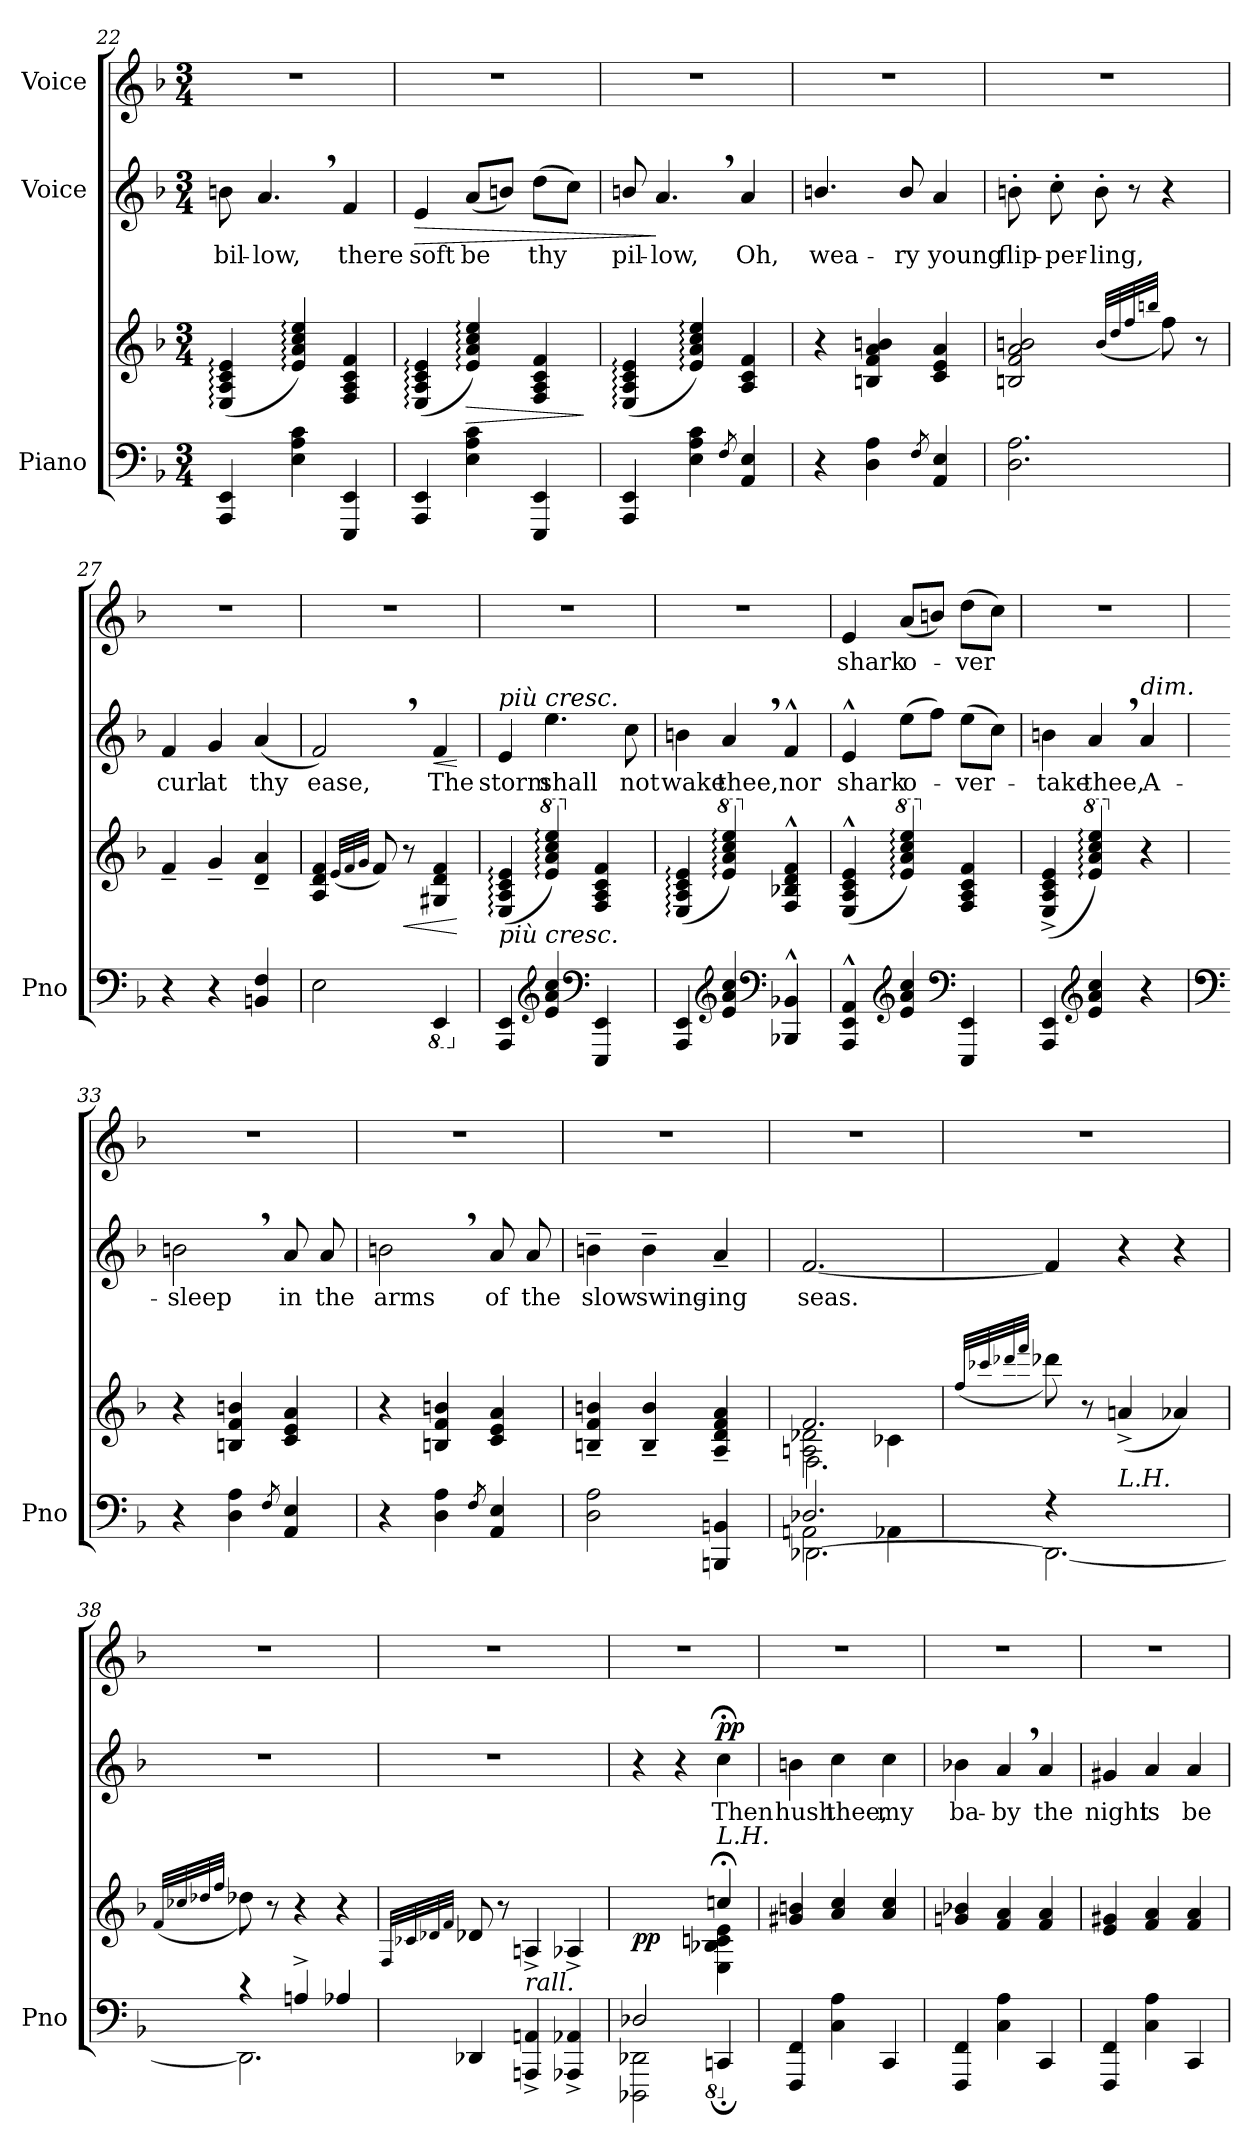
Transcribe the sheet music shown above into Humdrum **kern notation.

**kern	**kern	**dynam	**kern	**text	**dynam	**kern	**text
*part3	*part3	*part3	*part2	*part2	*part2	*part1	*part1
*staff4	*staff3	*staff3/4	*staff2	*staff2	*staff2	*staff1	*staff1
*I"Piano	*	*	*I"Voice	*	*	*I"Voice	*
*I'Pno	*	*	*	*	*	*	*
!!LO:LB:g=z
*clefF4	*clefG2	*	*clefG2	*	*	*clefG2	*
*k[b-]	*k[b-]	*	*k[b-]	*	*	*k[b-]	*
*M3/4	*M3/4	*	*M3/4	*	*	*M3/4	*
=22	=22	=22	=22	=22	=22	=22	=22
!	!	!	!	!LO:LY:b	!	!	!
4AAA/ 4EE/	(>4E/: 4A/: 4c/: 4e/:	.	8bn\	bil-	.	2.r	.
!	!	!	!	!LO:LY:b	!	!	!
.	.	.	4.a,/	-low,	.	.	.
4E\ 4A\ 4c\	4e/: 4a/: 4cc/: 4ee/:)	.	.	.	.	.	.
!	!	!	!	!LO:LY:b	!	!	!
4EEE/ 4EE/	4F/ 4A/ 4c/ 4f/	.	4f/	there	.	.	.
=23	=23	=23	=23	=23	=23	=23	=23
!	!	!	!	!LO:LY:b	!LO:HP:b	!	!
4AAA/ 4EE/	(>4E/: 4A/: 4c/: 4e/:	.	4e/	soft	>	2.r	.
!	!	!LO:HP:b	!	!LO:LY:b	!	!	!
4E\ 4A\ 4c\	4e/: 4a/: 4cc/: 4ee/:)	>	(<8a/L	be	.	.	.
.	.	.	8bn/J)	.	.	.	.
!	!	!	!	!LO:LY:b	!	!	!
4EEE/ 4EE/	4F/ 4A/ 4c/ 4f/	.	(>8dd\L	thy	.	.	.
.	.	.	8cc\J)	.	.	.	.
.	.	]	.	.	.	.	.
=24	=24	=24	=24	=24	=24	=24	=24
!	!	!	!	!LO:LY:b	!	!	!
4AAA/ 4EE/	(>4E/: 4A/: 4c/: 4e/:	.	8bn/	pil-	.	2.r	.
!	!	!	!	!LO:LY:b	!	!	!
.	.	.	4.a,/	-low,	]	.	.
4E\ 4A\ 4c\	4e/: 4a/: 4cc/: 4ee/:)	.	.	.	.	.	.
8qF/	.	.	.	.	.	.	.
!	!	!	!	!LO:LY:b	!	!	!
4AA/ 4E/	4A/ 4c/ 4f/	.	4a/	Oh,	.	.	.
=25	=25	=25	=25	=25	=25	=25	=25
!	!	!	!	!LO:LY:b	!	!	!
4r	4r	.	4.bn/	wea-	.	2.r	.
4D\ 4A\	4Bn/ 4f/ 4a/ 4bn/	.	.	.	.	.	.
!	!	!	!	!LO:LY:b	!	!	!
.	.	.	8b/	-ry	.	.	.
8qF/	.	.	.	.	.	.	.
!	!	!	!	!LO:LY:b	!	!	!
4AA/ 4E/	4c/ 4e/ 4a/	.	4a/	young	.	.	.
!!LO:LB:g=z
=26	=26	=26	=26	=26	=26	=26	=26
!	!	!	!	!LO:LY:b	!	!	!
2.D\ 2.A\	2Bn/ 2f/ 2a/ 2bn/	.	8bn'\	flip-	.	2.r	.
!	!	!	!	!LO:LY:b	!	!	!
.	.	.	8cc'\	-per-	.	.	.
!	!	!	!	!LO:LY:b	!	!	!
.	.	.	8b'\	-ling,	.	.	.
.	.	.	8r	.	.	.	.
.	(<32qb/LLL	.	.	.	.	.	.
.	32qdd/	.	.	.	.	.	.
.	32qff/	.	.	.	.	.	.
.	32qbbn/JJJ	.	.	.	.	.	.
.	8ff\)	.	4r	.	.	.	.
.	8r	.	.	.	.	.	.
=27	=27	=27	=27	=27	=27	=27	=27
!	!	!	!	!LO:LY:b	!	!	!
4r	4f~/	.	4f/	curl	.	2.r	.
!	!	!	!	!LO:LY:b	!	!	!
4r	4g~/	.	4g/	at	.	.	.
!	!	!	!	!LO:LY:b	!	!	!
4BBn/ 4F/	4d/~ 4a/~	.	(>4a/	thy	.	.	.
=28	=28	=28	=28	=28	=28	=28	=28
!	!	!	!	!LO:LY:b	!	!	!
2E\	4A/ 4d/ 4f/	.	2f,/)	ease,	.	2.r	.
.	(<32qe/LLL	.	.	.	.	.	.
.	32qf/	.	.	.	.	.	.
.	32qg/JJJ	.	.	.	.	.	.
.	8f/)	.	.	.	.	.	.
!	!	!LO:HP:b	!	!	!	!	!
.	8r	<	.	.	.	.	.
*8ba	*	*	*	*	*	*	*
!	!	!	!	!LO:LY:b	!LO:HP:b	!	!
4EEE/	4G#X/ 4d/ 4f/	.	4f/	The	<	.	.
.	.	[	.	.	[	.	.
=29	=29	=29	=29	=29	=29	=29	=29
*X8ba	*	*	*	*	*	*	*
!	!	!	!LO:TX:a:i:t=più cresc.	!	!	!	!
!	!LO:TX:b:i:t=più  cresc.	!	!	!	!	!	!
!	!	!	!	!LO:LY:b	!	!	!
4AAA/ 4EE/	(>4E/: 4A/: 4c/: 4e/:	.	4e/	storm	.	2.r	.
*clefG2	*	*	*	*	*	*	*
*	*8va	*	*	*	*	*	*
!	!	!	!	!LO:LY:b	!	!	!
4e/ 4a/ 4cc/	4ee/: 4aa/: 4ccc/: 4eee/:)	.	4.ee\	shall	.	.	.
*clefF4	*	*	*	*	*	*	*
*	*X8va	*	*	*	*	*	*
4EEE/ 4EE/	4F/ 4A/ 4c/ 4f/	.	.	.	.	.	.
!	!	!	!	!LO:LY:b	!	!	!
.	.	.	8cc\	not	.	.	.
=30	=30	=30	=30	=30	=30	=30	=30
!	!	!	!	!LO:LY:b	!	!	!
4AAA/ 4EE/	(>4E/: 4A/: 4c/: 4e/:	.	4bn\	wake	.	2.r	.
*clefG2	*	*	*	*	*	*	*
*	*8va	*	*	*	*	*	*
!	!	!	!	!LO:LY:b	!	!	!
4e/ 4a/ 4cc/	4ee/: 4aa/: 4ccc/: 4eee/:)	.	4a,/	thee,	.	.	.
*clefF4	*	*	*	*	*	*	*
*	*X8va	*	*	*	*	*	*
!	!	!	!	!LO:LY:b	!	!	!
4BBB-X/^^ 4BB-X/^^	4F/^^ 4B-X/^^ 4d/^^ 4f/^^	.	4f^^/	nor	.	.	.
!!LO:PB:g=z
=31	=31	=31	=31	=31	=31	=31	=31
!	!	!	!	!LO:LY:b	!	!	!LO:LY:b
4AAA/^^ 4EE/^^ 4AA/^^	(>4E/^^ 4A/^^ 4c/^^ 4e/^^	.	4e^^/	shark	.	4e/	shark
*clefG2	*	*	*	*	*	*	*
*	*8va	*	*	*	*	*	*
!	!	!	!	!LO:LY:b	!	!	!LO:LY:b
4e/ 4a/ 4cc/	4ee/: 4aa/: 4ccc/: 4eee/:)	.	(>8ee\L	o-	.	(<8a/L	o-
.	.	.	8ff\J)	.	.	8bn/J)	.
*clefF4	*	*	*	*	*	*	*
*	*X8va	*	*	*	*	*	*
!	!	!	!	!LO:LY:b	!	!	!LO:LY:b
4EEE/ 4EE/	4F/ 4A/ 4c/ 4f/	.	(>8ee\L	-ver-	.	(>8dd\L	-ver
.	.	.	8cc\J)	.	.	8cc\J)	.
=32	=32	=32	=32	=32	=32	=32	=32
!	!	!	!	!LO:LY:b	!	!	!
4AAA/ 4EE/	(>4E/^ 4A/^ 4c/^ 4e/^	.	4bn\	-take	.	2.r	.
*clefG2	*	*	*	*	*	*	*
*	*8va	*	*	*	*	*	*
!	!	!	!	!LO:LY:b	!	!	!
4e/ 4a/ 4cc/	4ee/: 4aa/: 4ccc/: 4eee/:)	.	4a,/	thee,	.	.	.
*	*X8va	*	*	*	*	*	*
!	!	!	!LO:TX:a:i:t=dim.	!	!	!	!
!	!	!	!	!LO:LY:b	!	!	!
4r	4r	.	4a/	A-	.	.	.
=33	=33	=33	=33	=33	=33	=33	=33
*clefF4	*	*	*	*	*	*	*
!	!	!	!	!LO:LY:b	!	!	!
4r	4r	.	2bn,\	-sleep	.	2.r	.
4D\ 4A\	4Bn/ 4f/ 4bn/	.	.	.	.	.	.
8qF/	.	.	.	.	.	.	.
!	!	!	!	!LO:LY:b	!	!	!
4AA/ 4E/	4c/ 4e/ 4a/	.	8a/	in	.	.	.
!	!	!	!	!LO:LY:b	!	!	!
.	.	.	8a/	the	.	.	.
=34	=34	=34	=34	=34	=34	=34	=34
!	!	!	!	!LO:LY:b	!	!	!
4r	4r	.	2bn,\	arms	.	2.r	.
4D\ 4A\	4Bn/ 4f/ 4bn/	.	.	.	.	.	.
8qF/	.	.	.	.	.	.	.
!	!	!	!	!LO:LY:b	!	!	!
4AA/ 4E/	4c/ 4e/ 4a/	.	8a/	of	.	.	.
!	!	!	!	!LO:LY:b	!	!	!
.	.	.	8a/	the	.	.	.
!!LO:LB:g=z
=35	=35	=35	=35	=35	=35	=35	=35
!	!	!	!	!LO:LY:b	!	!	!
2D\ 2A\	4Bn/~ 4f/~ 4bn/~	.	4bn~\	slow	.	2.r	.
!	!	!	!	!LO:LY:b	!	!	!
.	4B/~ 4b/~	.	4b~\	swing-	.	.	.
!	!	!	!	!LO:LY:b	!	!	!
4BBBn/ 4BBn/	4A/~ 4d/~ 4f/~ 4a/~	.	4a~/	-ing	.	.	.
=36	=36	=36	=36	=36	=36	=36	=36
*^	*^	*	*	*	*	*	*
*	*^	*	*^	*	*	*	*	*	*
!	!	!	!	!	!	!	!	!LO:LY:b	!	!	!
2.D-X/	2AAn\	[2.DD-X\	2.f/	2An\ 2d-X\	2.F\	.	[2.f/	seas.	.	2.r	.
.	4AA-X\	.	.	4c-X\	.	.	.	.	.	.	.
*v	*v	*v	*	*	*	*	*	*	*	*	*
*	*v	*v	*v	*	*	*	*	*	*
=37	=37	=37	=37	=37	=37	=37	=37
.	(<32qff/LLL	.	.	.	.	.	.
.	32qccc-X/	.	.	.	.	.	.
.	32qddd-X/	.	.	.	.	.	.
.	32qfff/JJJ	.	.	.	.	.	.
*^	*^	*	*	*	*	*	*
4r	2.DD-\_	8ddd-\)	4ryy	.	4f/]	.	.	2.r	.
.	.	8r	.	.	.	.	.	.	.
!LO:TX:a:i:t=L.H.	!	!	!	!	!	!	!	!	!
2ryy	.	4raayy	(>4an^/	.	4r	.	.	.	.
.	.	4ryy	4a-X/)	.	4r	.	.	.	.
*	*	*v	*v	*	*	*	*	*	*
=38	=38	=38	=38	=38	=38	=38	=38	=38
.	.	(<32qf/LLL	.	.	.	.	.	.
.	.	32qcc-X/	.	.	.	.	.	.
.	.	32qdd-X/	.	.	.	.	.	.
.	.	32qff/JJJ	.	.	.	.	.	.
4r	2.DD-\]	8dd-\)	.	2.r	.	.	2.r	.
.	.	8r	.	.	.	.	.	.
4An^/	.	4r	.	.	.	.	.	.
4A-X/	.	4r	.	.	.	.	.	.
*v	*v	*	*	*	*	*	*	*
!!LO:LB:g=z
=39	=39	=39	=39	=39	=39	=39	=39
.	32qF/LLL	.	.	.	.	.	.
.	32qc-X/	.	.	.	.	.	.
.	32qd-X/	.	.	.	.	.	.
.	32qf/JJJ	.	.	.	.	.	.
4DD-X/	8d-/	.	2.r	.	.	2.r	.
.	8r	.	.	.	.	.	.
!LO:TX:a:i:t=rall.	!	!	!	!	!	!	!
4AAAn/^ 4AAn/^	4An^/	.	.	.	.	.	.
4AAA-X/^ 4AA-X/^	4A-X^/	.	.	.	.	.	.
=40	=40	=40	=40	=40	=40	=40	=40
*^	*^	*	*	*	*	*	*
!	!	!	!	!LO:DY:b	!	!	!	!	!
2D-X/	2DDD-X\ 2DD-X\	2ryy	2ryy	pp	4r	.	.	2.r	.
.	.	.	.	.	4r	.	.	.	.
*8ba	*	*	*	*	*	*	*	*	*
!	!	!LO:TX:a:i:t=L.H.	!	!	!	!	!	!	!
!	!	!	!	!	!	!LO:LY:b	!LO:DY:a	!	!
4ryy	4CCCn;</	4ccn;<:/	4E\ 4B-X\ 4cn\ 4e\	.	4cc;<\	Then	pp	.	.
*v	*v	*	*	*	*	*	*	*	*
*	*v	*v	*	*	*	*	*	*
=41	=41	=41	=41	=41	=41	=41	=41
*X8ba	*	*	*	*	*	*	*
*^	*^	*	*	*	*	*	*
!LO:TX:a:i:t=a tempo	!	!	!	!	!	!	!	!	!
!	!	!	!	!	!	!LO:LY:b	!	!	!
*v	*v	*	*	*	*	*	*	*	*
*	*v	*v	*	*	*	*	*	*
4FFF/ 4FF/	4g#X/ 4bn/	.	4bn\	hush	.	2.r	.
!	!	!	!	!LO:LY:b	!	!	!
4C\ 4A\	4a/ 4cc/	.	4cc\	thee,	.	.	.
!	!	!	!	!LO:LY:b	!	!	!
4CC/	4a/ 4cc/	.	4cc\	my	.	.	.
=42	=42	=42	=42	=42	=42	=42	=42
!	!	!	!	!LO:LY:b	!	!	!
4FFF/ 4FF/	4gn/ 4b-X/	.	4b-X\	ba-	.	2.r	.
!	!	!	!	!LO:LY:b	!	!	!
4C\ 4A\	4f/ 4a/	.	4a,/	-by	.	.	.
!	!	!	!	!LO:LY:b	!	!	!
4CC/	4f/ 4a/	.	4a/	the	.	.	.
=43	=43	=43	=43	=43	=43	=43	=43
!	!	!	!	!LO:LY:b	!	!	!
4FFF/ 4FF/	4e/ 4g#X/	.	4g#X/	night	.	2.r	.
!	!	!	!	!LO:LY:b	!	!	!
4C\ 4A\	4f/ 4a/	.	4a/	is	.	.	.
!	!	!	!	!LO:LY:b	!	!	!
4CC/	4f/ 4a/	.	4a/	be-	.	.	.
=	=	=	=	=	=	=	=
*-	*-	*-	*-	*-	*-	*-	*-
